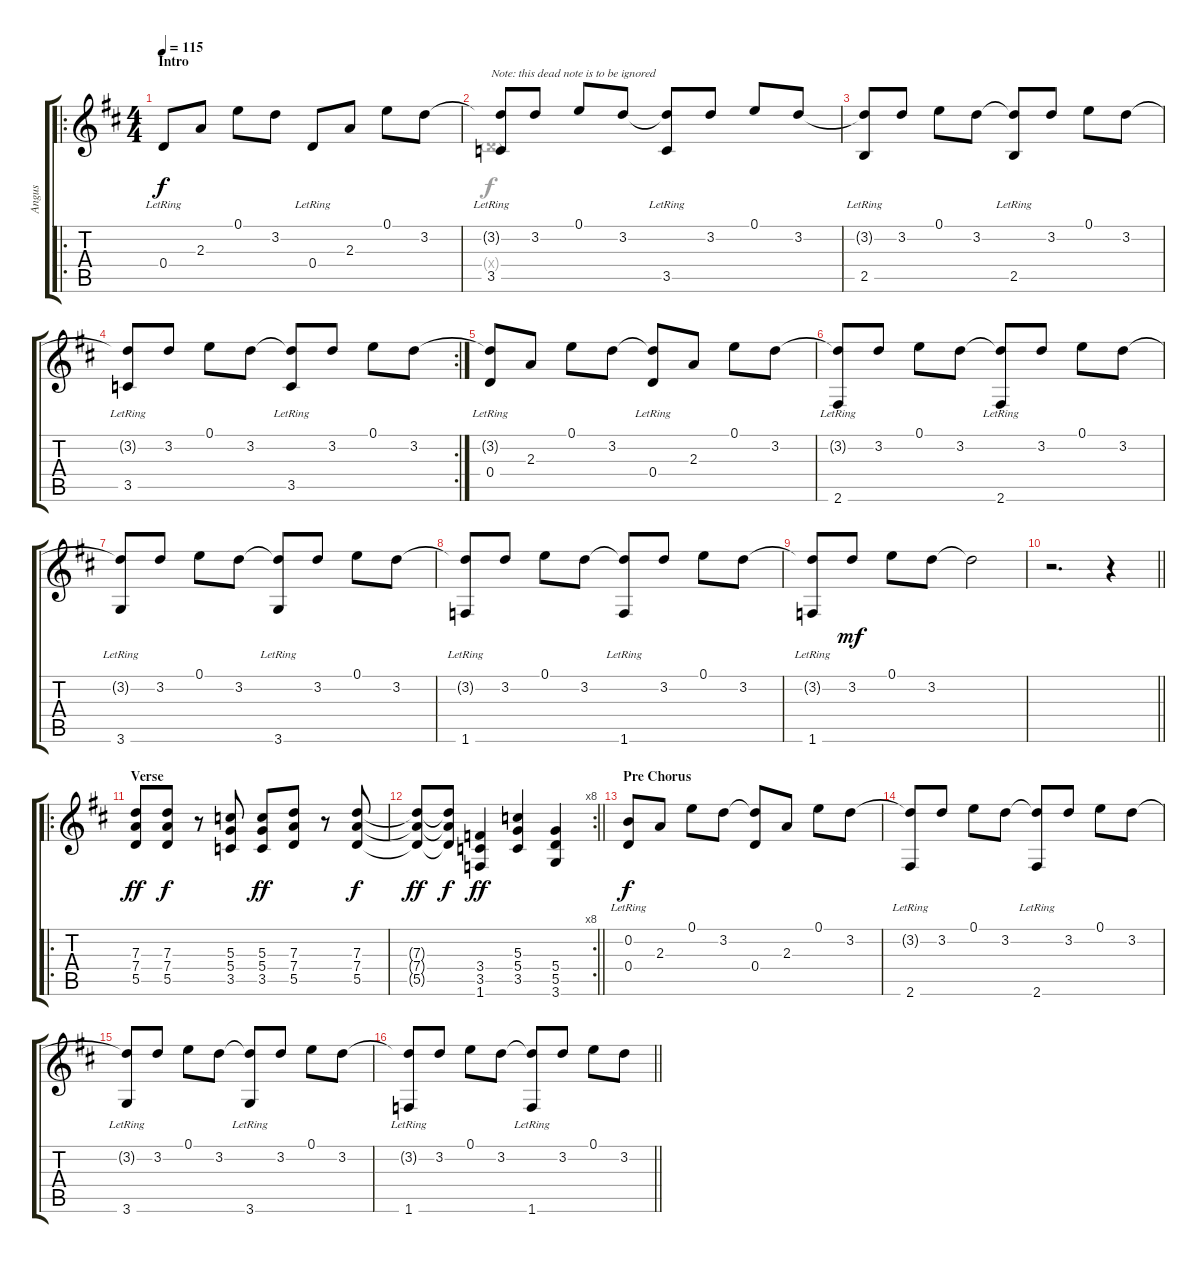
\track ("Angus" "Angus") {instrument overdrivenguitar}
\staff {score tabs}
\tuning (E4 B3 G3 D3 A2 E2) {hide}
\voice
\ro
\ts (4 4)
\section ("" "Intro")
\tempo 115
\clef g2
\ks d
0.4{lr}.8{dy f instrument overdrivenguitar} 2.3.8 0.1.8 3.2.8 0.4{lr}.8 2.3.8 0.1.8 3.2.8 |
(3.2{t} 3.5{lr}).8{txt "Note: this dead note is to be ignored"} 3.2.8 0.1.8 3.2.8 (3.2{t} 3.5{lr}).8 3.2.8 0.1.8 3.2.8 |
(3.2{t} 2.5{lr}).8 3.2.8 0.1.8 3.2.8 (3.2{t} 2.5{lr}).8 3.2.8 0.1.8 3.2.8 |
\rc 2
(3.2{t} 3.5{lr}).8 3.2.8 0.1.8 3.2.8 (3.2{t} 3.5{lr}).8 3.2.8 0.1.8 3.2.8 |
(3.2{t} 0.4{lr}).8 2.3.8 0.1.8 3.2.8 (3.2{t} 0.4{lr}).8 2.3.8 0.1.8 3.2.8 |
(3.2{t} 2.6{lr}).8 3.2.8 0.1.8 3.2.8 (3.2{t} 2.6{lr}).8 3.2.8 0.1.8 3.2.8 |
(3.2{t} 3.6{lr}).8 3.2.8 0.1.8 3.2.8 (3.2{t} 3.6{lr}).8 3.2.8 0.1.8 3.2.8 |
(3.2{t} 1.6{lr}).8 3.2.8 0.1.8 3.2.8 (3.2{t} 1.6{lr}).8 3.2.8 0.1.8 3.2.8 |
(3.2{t} 1.6{lr}).8 3.2.8{dy mf} 0.1.8 3.2.8 3.2{t}.2 |
\barLineRight lightlight
r.2{d volume 0} r.4 |
\ro
\section ("" "Verse")
(7.3 7.4 5.5).8{dy ff volume 13} (7.3 7.4 5.5).8{dy f} r.8 (5.3 5.4 3.5).8 (5.3 5.4 3.5).8{dy ff} (7.3 7.4 5.5).8 r.8 (7.3 7.4 5.5).8{dy f} |
\rc 8
\barLineRight lightlight
(7.3{t} 7.4{t} 5.5{t}).8{dy ff} (7.3{t} 7.4{t} 5.5{t}).8{dy f} (3.4 3.5 1.6).4{dy ff} (5.3 5.4 3.5).4 (5.4 5.5 3.6).4 |
\section ("" "Pre Chorus")
(0.2 0.4{lr}).8{dy f} 2.3.8 0.1.8 3.2.8 (3.2{t} 0.4).8 2.3.8 0.1.8 3.2.8 |
(3.2{t} 2.6{lr}).8 3.2.8 0.1.8 3.2.8 (3.2{t} 2.6{lr}).8 3.2.8 0.1.8 3.2.8 |
(3.2{t} 3.6{lr}).8 3.2.8 0.1.8 3.2.8 (3.2{t} 3.6{lr}).8 3.2.8 0.1.8 3.2.8 |
\barLineRight lightlight
(3.2{t} 1.6{lr}).8 3.2.8 0.1.8 3.2.8 (3.2{t} 1.6{lr}).8 3.2.8 0.1.8 3.2.8
\voice
\clef g2
\ottava regular
\simile none
\ks d
|
0.4{g x}.1 |
|
|
|
|
|
|
|
\barLineRight lightlight
|
|
\barLineRight lightlight
|
|
|
|
\barLineRight lightlight
